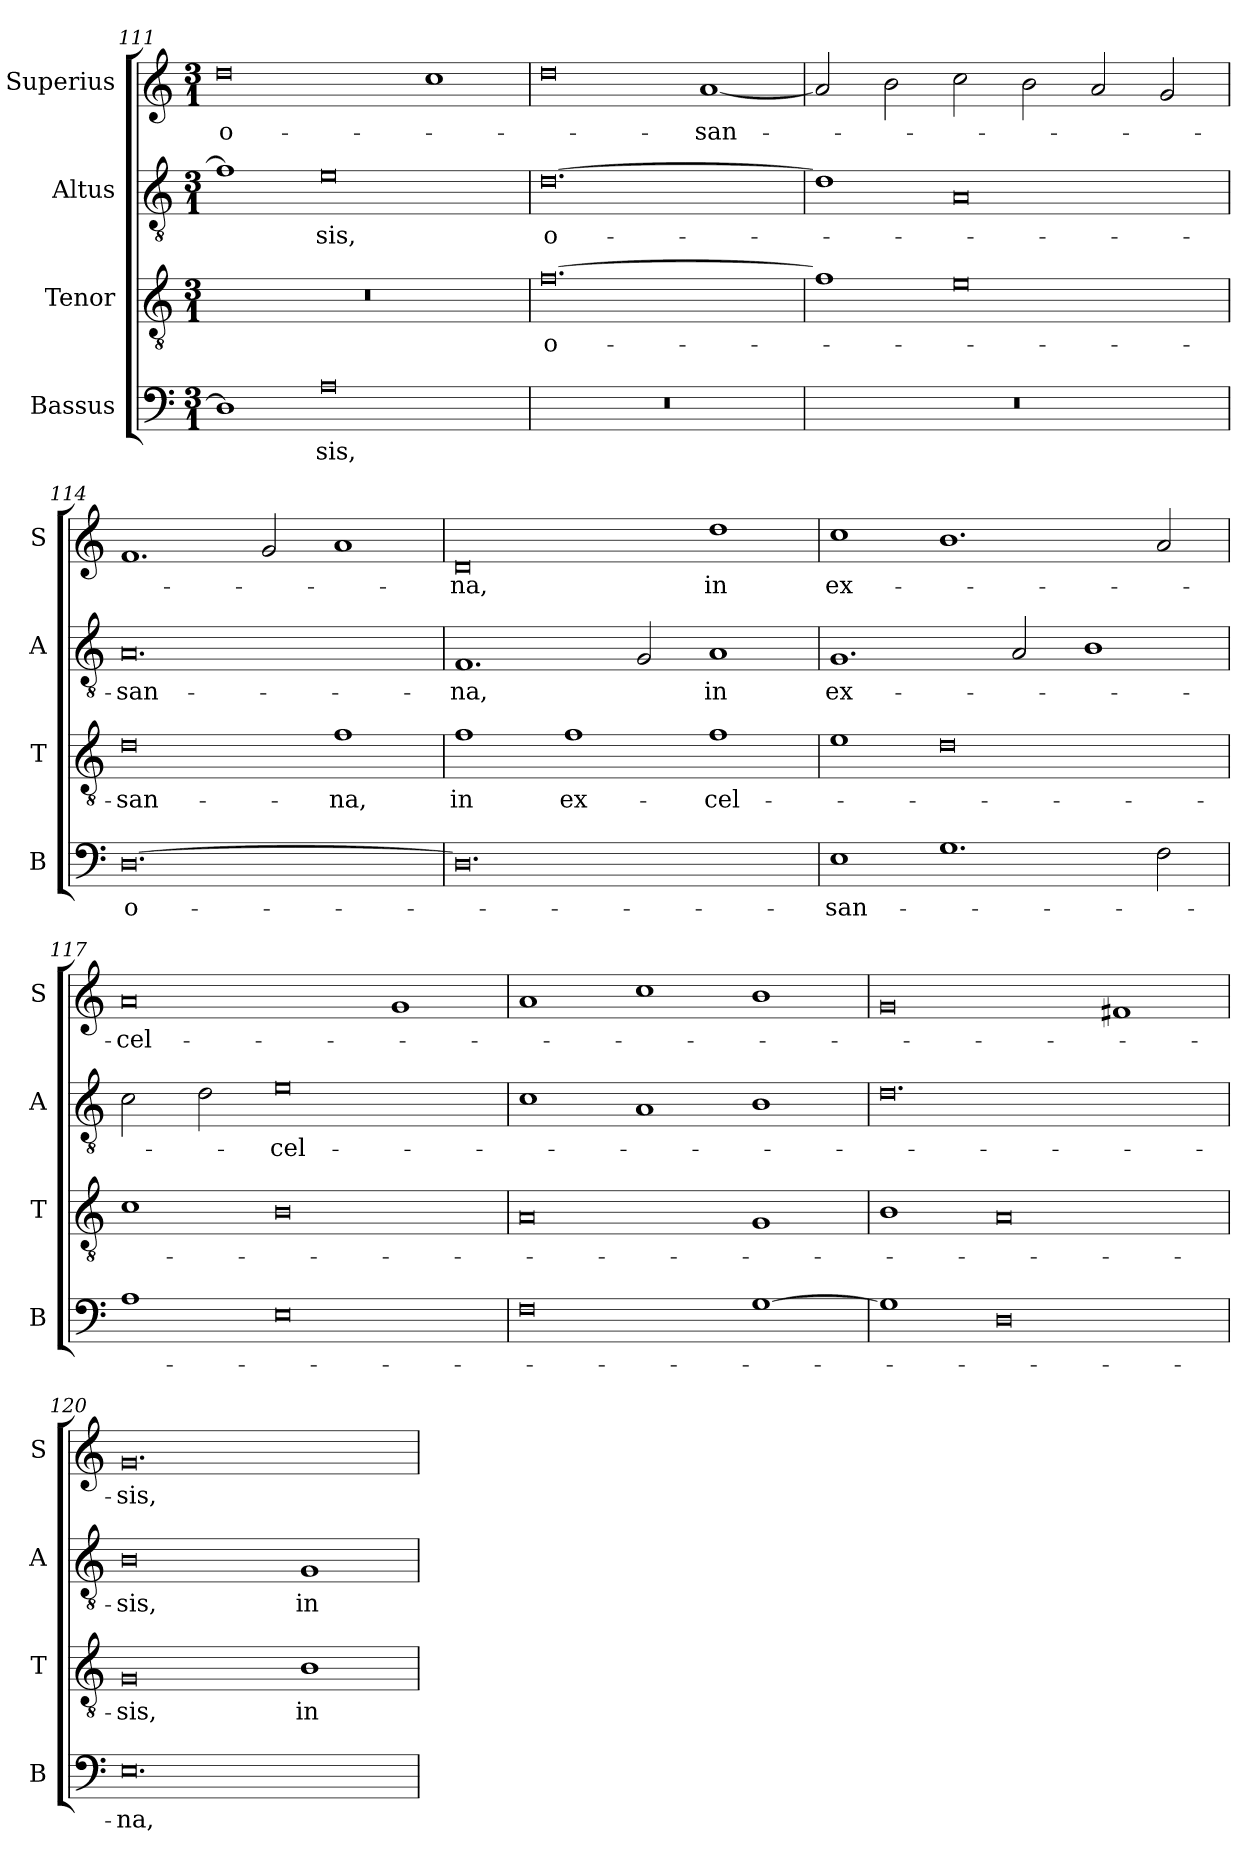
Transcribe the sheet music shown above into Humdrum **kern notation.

**kern	**text	**kern	**text	**kern	**text	**kern	**text
*part4	*part4	*part3	*part3	*part2	*part2	*part1	*part1
*staff4	*staff4	*staff3	*staff3	*staff2	*staff2	*staff1	*staff1
*I"Bassus	*	*I"Tenor	*	*I"Altus	*	*I"Superius	*
*I'B	*	*I'T	*	*I'A	*	*I'S	*
*clefF4	*	*clefGv2	*	*clefGv2	*	*clefG2	*
*k[]	*	*k[]	*	*k[]	*	*k[]	*
*M3/1	*	*M3/1	*	*M3/1	*	*M3/1	*
=111	=111	=111	=111	=111	=111	=111	=111
!	!	!	!	!	!	!	!LO:LY:i
1D]	.	0.r	.	1f]	.	0dd	o-
!	!LO:LY:i	!	!	!	!LO:LY:i	!	!
0A	-sis,	.	.	0e	-sis,	.	.
.	.	.	.	.	.	1cc	.
=112	=112	=112	=112	=112	=112	=112	=112
!	!	!	!LO:LY:i	!	!LO:LY:i	!	!
0.r	.	[0.f	o-	[0.d	o-	0dd	.
!	!	!	!	!	!	!	!LO:LY:i
.	.	.	.	.	.	[1a	-san-
=113	=113	=113	=113	=113	=113	=113	=113
0.r	.	1f]	.	1d]	.	2a]	.
.	.	.	.	.	.	2b	.
.	.	0e	.	0A	.	2cc	.
.	.	.	.	.	.	2b	.
.	.	.	.	.	.	2a	.
.	.	.	.	.	.	2g	.
=114	=114	=114	=114	=114	=114	=114	=114
!	!LO:LY:i	!	!LO:LY:i	!	!LO:LY:i	!	!
[0.D	o-	0d	-san-	0.A	-san-	1.f	.
.	.	.	.	.	.	2g	.
!	!	!	!LO:LY:i	!	!	!	!
.	.	1f	-na,	.	.	1a	.
=115	=115	=115	=115	=115	=115	=115	=115
!	!	!	!LO:LY:i	!	!LO:LY:i	!	!LO:LY:i
0.D]	.	1f	in	1.F	-na,	0d	-na,
!	!	!	!LO:LY:i	!	!	!	!
.	.	1f	ex-	.	.	.	.
.	.	.	.	2G	.	.	.
!	!	!	!LO:LY:i	!	!LO:LY:i	!	!LO:LY:i
.	.	1f	-cel-	1A	in	1dd	in
=116	=116	=116	=116	=116	=116	=116	=116
!	!LO:LY:i	!	!	!	!LO:LY:i	!	!LO:LY:i
1E	-san-	1e	.	1.G	ex-	1cc	ex-
1.G	.	0d	.	.	.	1.b	.
.	.	.	.	2A	.	.	.
.	.	.	.	1B	.	.	.
2F	.	.	.	.	.	2a	.
=117	=117	=117	=117	=117	=117	=117	=117
!	!	!	!	!	!	!	!LO:LY:i
1A	.	1c	.	2c	.	0a	-cel-
.	.	.	.	2d	.	.	.
!	!	!	!	!	!LO:LY:i	!	!
0E	.	0B	.	0e	-cel-	.	.
.	.	.	.	.	.	1g	.
=118	=118	=118	=118	=118	=118	=118	=118
0F	.	0A	.	1c	.	1a	.
.	.	.	.	1A	.	1cc	.
[1G	.	1G	.	1B	.	1b	.
=119	=119	=119	=119	=119	=119	=119	=119
1G]	.	1B	.	0.d	.	0g	.
0D	.	0A	.	.	.	.	.
.	.	.	.	.	.	1f#X	.
=120	=120	=120	=120	=120	=120	=120	=120
!	!LO:LY:i	!	!LO:LY:i	!	!LO:LY:i	!	!LO:LY:i
0.E	-na,	0G	-sis,	0B	-sis,	0.g	-sis,
!	!	!	!LO:LY:i	!	!LO:LY:i	!	!
.	.	1B	in	1G	in	.	.
=	=	=	=	=	=	=	=
*-	*-	*-	*-	*-	*-	*-	*-
